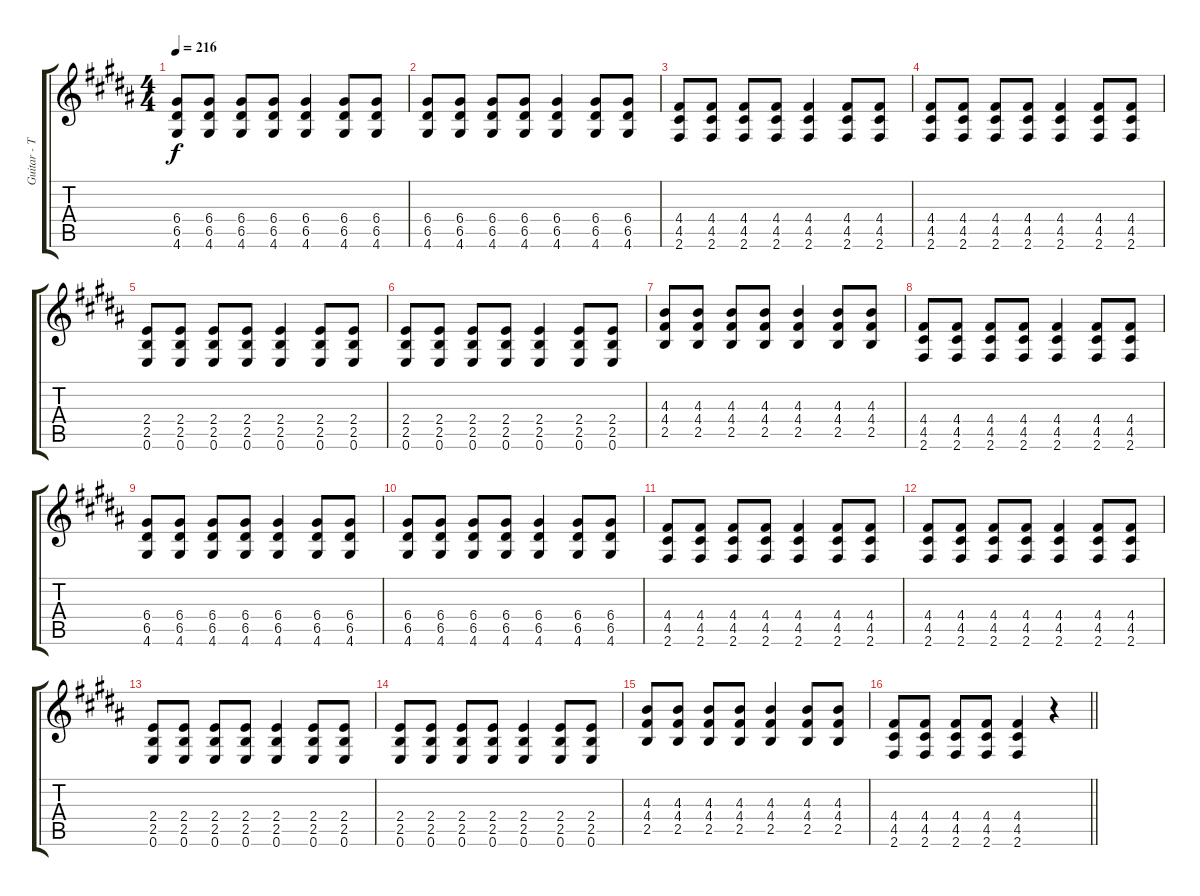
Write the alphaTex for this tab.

\track ("Guitar - Tom DeLonge" "Guitar - T") {instrument overdrivenguitar}
\staff {score tabs}
\tuning (E4 B3 G3 D3 A2 E2) {hide}
\ts (4 4)
\tempo 216
\clef g2
\ks b
(6.4 6.5 4.6).8{dy f volume 16} (6.4 6.5 4.6).8 (6.4 6.5 4.6).8 (6.4 6.5 4.6).8 (6.4 6.5 4.6).4 (6.4 6.5 4.6).8 (6.4 6.5 4.6).8 |
(6.4 6.5 4.6).8 (6.4 6.5 4.6).8 (6.4 6.5 4.6).8 (6.4 6.5 4.6).8 (6.4 6.5 4.6).4 (6.4 6.5 4.6).8 (6.4 6.5 4.6).8 |
(4.4 4.5 2.6).8 (4.4 4.5 2.6).8 (4.4 4.5 2.6).8 (4.4 4.5 2.6).8 (4.4 4.5 2.6).4 (4.4 4.5 2.6).8 (4.4 4.5 2.6).8 |
(4.4 4.5 2.6).8 (4.4 4.5 2.6).8 (4.4 4.5 2.6).8 (4.4 4.5 2.6).8 (4.4 4.5 2.6).4 (4.4 4.5 2.6).8 (4.4 4.5 2.6).8 |
(2.4 2.5 0.6).8 (2.4 2.5 0.6).8 (2.4 2.5 0.6).8 (2.4 2.5 0.6).8 (2.4 2.5 0.6).4 (2.4 2.5 0.6).8 (2.4 2.5 0.6).8 |
(2.4 2.5 0.6).8 (2.4 2.5 0.6).8 (2.4 2.5 0.6).8 (2.4 2.5 0.6).8 (2.4 2.5 0.6).4 (2.4 2.5 0.6).8 (2.4 2.5 0.6).8 |
(4.3 4.4 2.5).8 (4.3 4.4 2.5).8 (4.3 4.4 2.5).8 (4.3 4.4 2.5).8 (4.3 4.4 2.5).4 (4.3 4.4 2.5).8 (4.3 4.4 2.5).8 |
(4.4 4.5 2.6).8 (4.4 4.5 2.6).8 (4.4 4.5 2.6).8 (4.4 4.5 2.6).8 (4.4 4.5 2.6).4 (4.4 4.5 2.6).8 (4.4 4.5 2.6).8 |
(6.4 6.5 4.6).8{volume 13} (6.4 6.5 4.6).8 (6.4 6.5 4.6).8 (6.4 6.5 4.6).8 (6.4 6.5 4.6).4 (6.4 6.5 4.6).8 (6.4 6.5 4.6).8 |
(6.4 6.5 4.6).8 (6.4 6.5 4.6).8 (6.4 6.5 4.6).8 (6.4 6.5 4.6).8 (6.4 6.5 4.6).4 (6.4 6.5 4.6).8 (6.4 6.5 4.6).8 |
(4.4 4.5 2.6).8 (4.4 4.5 2.6).8 (4.4 4.5 2.6).8 (4.4 4.5 2.6).8 (4.4 4.5 2.6).4 (4.4 4.5 2.6).8 (4.4 4.5 2.6).8 |
(4.4 4.5 2.6).8 (4.4 4.5 2.6).8 (4.4 4.5 2.6).8 (4.4 4.5 2.6).8 (4.4 4.5 2.6).4 (4.4 4.5 2.6).8 (4.4 4.5 2.6).8 |
(2.4 2.5 0.6).8 (2.4 2.5 0.6).8 (2.4 2.5 0.6).8 (2.4 2.5 0.6).8 (2.4 2.5 0.6).4 (2.4 2.5 0.6).8 (2.4 2.5 0.6).8 |
(2.4 2.5 0.6).8 (2.4 2.5 0.6).8 (2.4 2.5 0.6).8 (2.4 2.5 0.6).8 (2.4 2.5 0.6).4 (2.4 2.5 0.6).8 (2.4 2.5 0.6).8 |
(4.3 4.4 2.5).8 (4.3 4.4 2.5).8 (4.3 4.4 2.5).8 (4.3 4.4 2.5).8 (4.3 4.4 2.5).4 (4.3 4.4 2.5).8 (4.3 4.4 2.5).8 |
\barLineRight lightlight
(4.4 4.5 2.6).8 (4.4 4.5 2.6).8 (4.4 4.5 2.6).8 (4.4 4.5 2.6).8 (4.4 4.5 2.6).4 r.4
